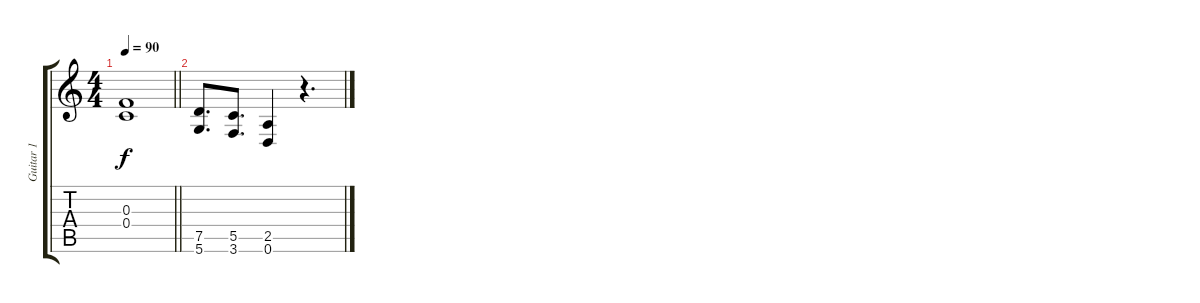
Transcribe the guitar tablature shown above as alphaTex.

\track ("Guitar 1" "Guitar 1") {instrument acousticguitarsteel}
\staff {score tabs}
\tuning (D4 A3 F3 C3 G2 D2) {hide}
\ts (4 4)
\tempo 90
\clef g2
\barLineRight lightlight
\ks c
(0.3{t} 0.4{t}).1{dy f} |
(7.5 5.6).8{d} (5.5 3.6).8{d} (2.5 0.6).4 r.4{d}
